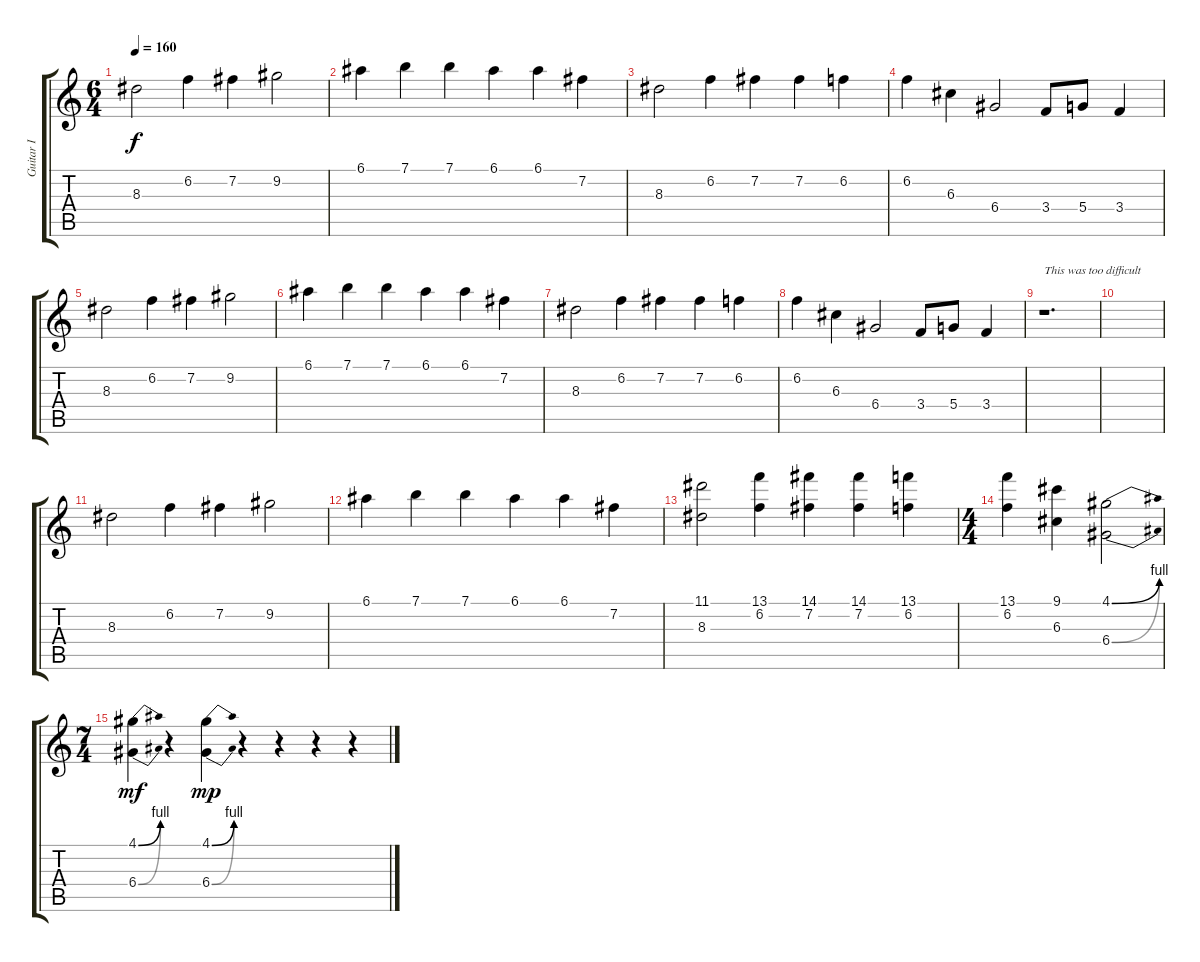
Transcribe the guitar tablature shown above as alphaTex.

\track ("Guitar I" "Guitar I") {instrument distortionguitar}
\staff {score tabs}
\tuning (E4 B3 G3 D3 A2 E2) {hide}
\ts (6 4)
\tempo 160
\clef g2
\ks c
8.3.2{dy f instrument distortionguitar} 6.2.4 7.2.4 9.2.2 |
6.1.4 7.1.4 7.1.4 6.1.4 6.1.4 7.2.4 |
8.3.2 6.2.4 7.2.4 7.2.4 6.2.4 |
6.2.4 6.3.4 6.4.2 3.4.8 5.4.8 3.4.4 |
8.3.2 6.2.4 7.2.4 9.2.2 |
6.1.4 7.1.4 7.1.4 6.1.4 6.1.4 7.2.4 |
8.3.2 6.2.4 7.2.4 7.2.4 6.2.4 |
6.2.4 6.3.4 6.4.2 3.4.8 5.4.8 3.4.4 |
r.1{d txt "This was too difficult"} |
|
8.3.2 6.2.4 7.2.4 9.2.2 |
6.1.4 7.1.4 7.1.4 6.1.4 6.1.4 7.2.4 |
(11.1 8.3).2 (13.1 6.2).4 (14.1 7.2).4 (14.1 7.2).4 (13.1 6.2).4 |
\ts (4 4)
(13.1 6.2).4 (9.1 6.3).4 (4.1{be (bend 0 0 60 4)} 6.4{be (bend 0 0 60 4)}).2 |
\ts (7 4)
(4.1{be (bend 0 0 60 4)} 6.4{be (bend 0 0 60 4)}).4{dy mf} r.4 (4.1{be (bend 0 0 60 4)} 6.4{be (bend 0 0 60 4)}).4{dy mp} r.4 r.4 r.4 r.4
